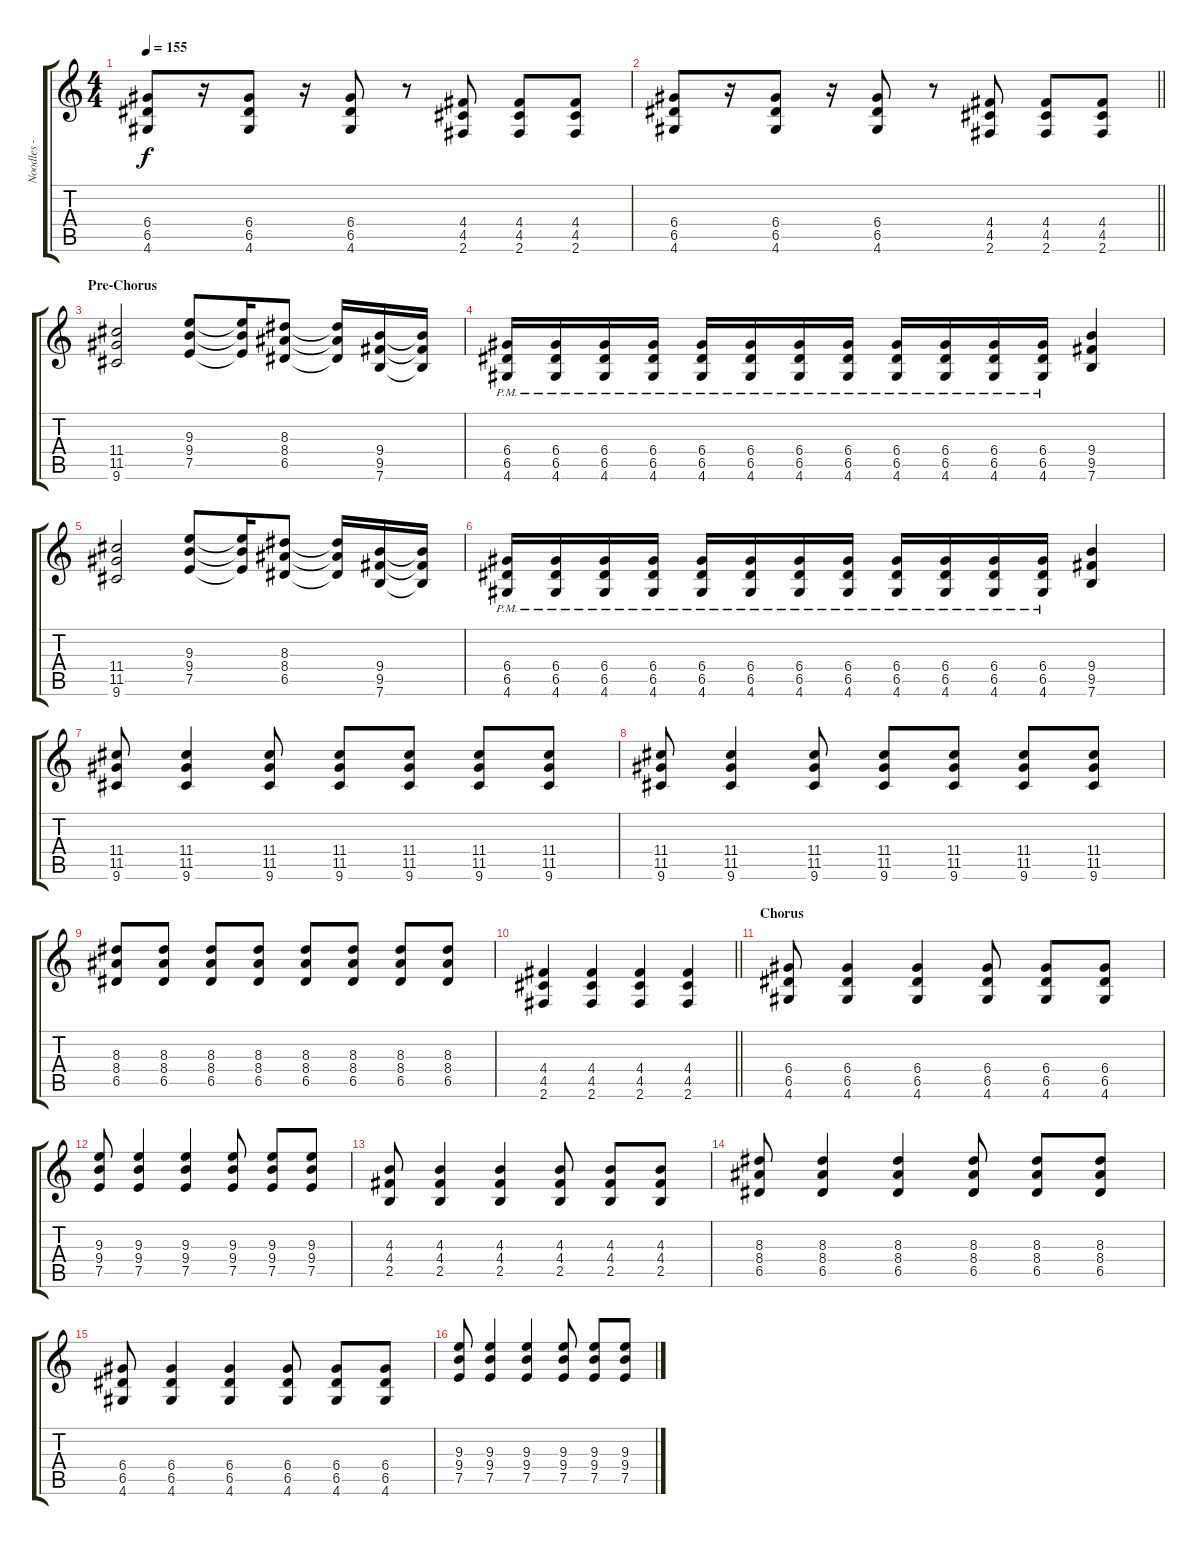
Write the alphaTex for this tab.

\track ("Noodles - Guitar" "Noodles - ") {instrument distortionguitar}
\staff {score tabs}
\tuning (E4 B3 G3 D3 A2 E2) {hide}
\ts (4 4)
\tempo 155
\clef g2
\ks c
(6.4 6.5 4.6).8{dy f} r.16 (6.4 6.5 4.6).8 r.16 (6.4 6.5 4.6).8 r.8 (4.4 4.5 2.6).8 (4.4 4.5 2.6).8 (4.4 4.5 2.6).8 |
\barLineRight lightlight
(6.4 6.5 4.6).8 r.16 (6.4 6.5 4.6).8 r.16 (6.4 6.5 4.6).8 r.8 (4.4 4.5 2.6).8 (4.4 4.5 2.6).8 (4.4 4.5 2.6).8 |
\section ("" "Pre-Chorus")
(11.4 11.5 9.6).2 (9.3 9.4 7.5).8 (9.3{t} 9.4{t} 7.5{t}).16 (8.3 8.4 6.5).8 (8.3{t} 8.4{t} 6.5{t}).16 (9.4 9.5 7.6).16 (9.4{t} 9.5{t} 7.6{t}).16 |
(6.4{pm} 6.5{pm} 4.6{pm}).16 (6.4{pm} 6.5{pm} 4.6{pm}).16 (6.4{pm} 6.5{pm} 4.6{pm}).16 (6.4{pm} 6.5{pm} 4.6{pm}).16 (6.4{pm} 6.5{pm} 4.6{pm}).16 (6.4{pm} 6.5{pm} 4.6{pm}).16 (6.4{pm} 6.5{pm} 4.6{pm}).16 (6.4{pm} 6.5{pm} 4.6{pm}).16 (6.4{pm} 6.5{pm} 4.6{pm}).16 (6.4{pm} 6.5{pm} 4.6{pm}).16 (6.4{pm} 6.5{pm} 4.6{pm}).16 (6.4{pm} 6.5{pm} 4.6{pm}).16 (9.4 9.5 7.6).4 |
(11.4 11.5 9.6).2 (9.3 9.4 7.5).8 (9.3{t} 9.4{t} 7.5{t}).16 (8.3 8.4 6.5).8 (8.3{t} 8.4{t} 6.5{t}).16 (9.4 9.5 7.6).16 (9.4{t} 9.5{t} 7.6{t}).16 |
(6.4{pm} 6.5{pm} 4.6{pm}).16 (6.4{pm} 6.5{pm} 4.6{pm}).16 (6.4{pm} 6.5{pm} 4.6{pm}).16 (6.4{pm} 6.5{pm} 4.6{pm}).16 (6.4{pm} 6.5{pm} 4.6{pm}).16 (6.4{pm} 6.5{pm} 4.6{pm}).16 (6.4{pm} 6.5{pm} 4.6{pm}).16 (6.4{pm} 6.5{pm} 4.6{pm}).16 (6.4{pm} 6.5{pm} 4.6{pm}).16 (6.4{pm} 6.5{pm} 4.6{pm}).16 (6.4{pm} 6.5{pm} 4.6{pm}).16 (6.4{pm} 6.5{pm} 4.6{pm}).16 (9.4 9.5 7.6).4 |
(11.4 11.5 9.6).8 (11.4 11.5 9.6).4 (11.4 11.5 9.6).8 (11.4 11.5 9.6).8 (11.4 11.5 9.6).8 (11.4 11.5 9.6).8 (11.4 11.5 9.6).8 |
(11.4 11.5 9.6).8 (11.4 11.5 9.6).4 (11.4 11.5 9.6).8 (11.4 11.5 9.6).8 (11.4 11.5 9.6).8 (11.4 11.5 9.6).8 (11.4 11.5 9.6).8 |
(8.3 8.4 6.5).8 (8.3 8.4 6.5).8 (8.3 8.4 6.5).8 (8.3 8.4 6.5).8 (8.3 8.4 6.5).8 (8.3 8.4 6.5).8 (8.3 8.4 6.5).8 (8.3 8.4 6.5).8 |
\barLineRight lightlight
(4.4 4.5 2.6).4 (4.4 4.5 2.6).4 (4.4 4.5 2.6).4 (4.4 4.5 2.6).4 |
\section ("" "Chorus")
(6.4 6.5 4.6).8 (6.4 6.5 4.6).4 (6.4 6.5 4.6).4 (6.4 6.5 4.6).8 (6.4 6.5 4.6).8 (6.4 6.5 4.6).8 |
(9.3 9.4 7.5).8 (9.3 9.4 7.5).4 (9.3 9.4 7.5).4 (9.3 9.4 7.5).8 (9.3 9.4 7.5).8 (9.3 9.4 7.5).8 |
(4.3 4.4 2.5).8 (4.3 4.4 2.5).4 (4.3 4.4 2.5).4 (4.3 4.4 2.5).8 (4.3 4.4 2.5).8 (4.3 4.4 2.5).8 |
(8.3 8.4 6.5).8 (8.3 8.4 6.5).4 (8.3 8.4 6.5).4 (8.3 8.4 6.5).8 (8.3 8.4 6.5).8 (8.3 8.4 6.5).8 |
(6.4 6.5 4.6).8 (6.4 6.5 4.6).4 (6.4 6.5 4.6).4 (6.4 6.5 4.6).8 (6.4 6.5 4.6).8 (6.4 6.5 4.6).8 |
(9.3 9.4 7.5).8 (9.3 9.4 7.5).4 (9.3 9.4 7.5).4 (9.3 9.4 7.5).8 (9.3 9.4 7.5).8 (9.3 9.4 7.5).8
